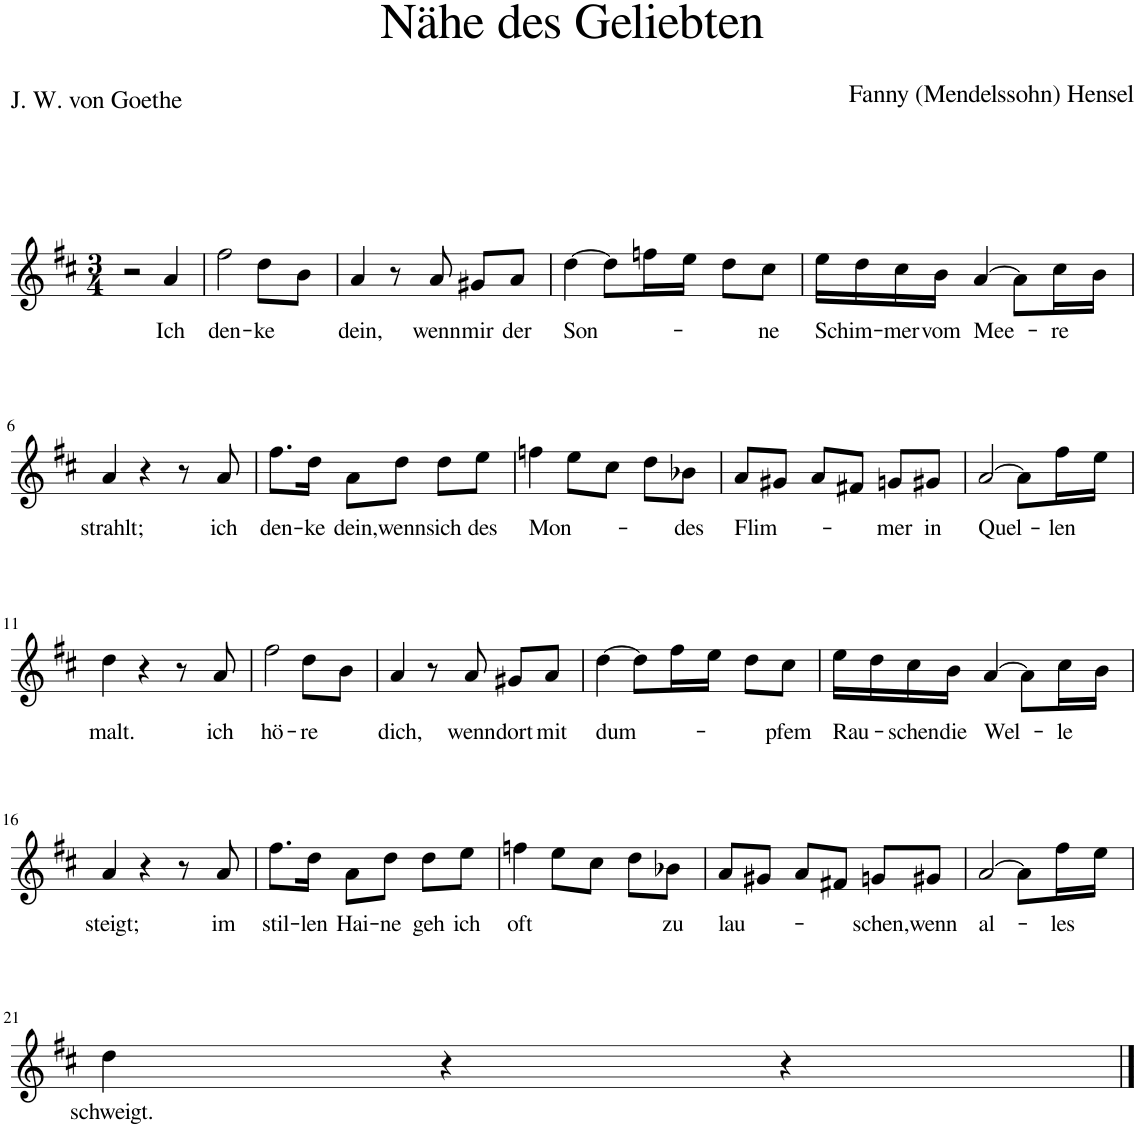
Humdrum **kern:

**kern	**text
*part1	*part1
*staff1	*staff1
*I"Piano	*
*I'Pno	*
*clefG2	*
*k[f#c#]	*
*M3/4	*
=1	=1
2r	.
!	!LO:LY:b
4a/	Ich
=2	=2
!	!LO:LY:b
2ff#\	den-
!	!LO:LY:b
8dd\L	-ke
8b\J	.
=3	=3
!	!LO:LY:b
4a/	dein,
8r	.
!	!LO:LY:b
8a/	wenn
!	!LO:LY:b
8g#X/L	mir
!	!LO:LY:b
8a/J	der
=4	=4
!	!LO:LY:b
[4dd\	Son-
8dd\L]	.
16ffn\L	.
16ee\JJ	.
8dd\L	.
!	!LO:LY:b
8cc#\J	-ne
=5	=5
!	!LO:LY:b
16ee\LL	Schim-
16dd\	.
!	!LO:LY:b
16cc#\	-mer
!	!LO:LY:b
16b\JJ	vom
!	!LO:LY:b
[4a/	Mee-
8a\L]	.
!	!LO:LY:b
16cc#\L	-re
16b\JJ	.
!!LO:LB:g=z
=6	=6
!	!LO:LY:b
4a/	strahlt;
4r	.
8r	.
!	!LO:LY:b
8a/	ich
=7	=7
!	!LO:LY:b
8.ff#\L	den-
!	!LO:LY:b
16dd\Jk	-ke
!	!LO:LY:b
8a\L	dein,
!	!LO:LY:b
8dd\J	wenn
!	!LO:LY:b
8dd\L	sich
!	!LO:LY:b
8ee\J	des
=8	=8
!	!LO:LY:b
4ffn\	Mon-
8ee\L	.
8cc#\J	.
8dd\L	.
!	!LO:LY:b
8b-X\J	-des
=9	=9
!	!LO:LY:b
8a/L	Flim-
8g#X/J	.
8a/L	.
8f#X/J	.
!	!LO:LY:b
8gn/L	mer
!	!LO:LY:b
8g#X/J	in
=10	=10
!	!LO:LY:b
[2a/	Quel-
8a\L]	.
!	!LO:LY:b
16ff#\L	-len
16ee\JJ	.
!!LO:LB:g=z
=11	=11
!	!LO:LY:b
4dd\	malt.
4r	.
8r	.
!	!LO:LY:b
8a/	ich
=12	=12
!	!LO:LY:b
2ff#\	hö-
!	!LO:LY:b
8dd\L	-re
8b\J	.
=13	=13
!	!LO:LY:b
4a/	dich,
8r	.
!	!LO:LY:b
8a/	wenn
!	!LO:LY:b
8g#X/L	dort
!	!LO:LY:b
8a/J	mit
=14	=14
!	!LO:LY:b
[4dd\	dum-
8dd\L]	.
16ff#\L	.
16ee\JJ	.
8dd\L	.
!	!LO:LY:b
8cc#\J	-pfem
=15	=15
!	!LO:LY:b
16ee\LL	Rau-
16dd\	.
!	!LO:LY:b
16cc#\	-schen
!	!LO:LY:b
16b\JJ	die
!	!LO:LY:b
[4a/	Wel-
8a\L]	.
!	!LO:LY:b
16cc#\L	-le
16b\JJ	.
!!LO:LB:g=z
=16	=16
!	!LO:LY:b
4a/	steigt;
4r	.
8r	.
!	!LO:LY:b
8a/	im
=17	=17
!	!LO:LY:b
8.ff#\L	stil-
!	!LO:LY:b
16dd\Jk	-len
!	!LO:LY:b
8a\L	Hai-
!	!LO:LY:b
8dd\J	-ne
!	!LO:LY:b
8dd\L	geh
!	!LO:LY:b
8ee\J	ich
=18	=18
!	!LO:LY:b
4ffn\	oft
8ee\L	.
8cc#\J	.
8dd\L	.
!	!LO:LY:b
8b-X\J	zu
=19	=19
!	!LO:LY:b
8a/L	lau-
8g#X/J	.
8a/L	.
8f#X/J	.
!	!LO:LY:b
8gn/L	-schen,
!	!LO:LY:b
8g#X/J	wenn
=20	=20
!	!LO:LY:b
[2a/	al-
8a\L]	.
!	!LO:LY:b
16ff#\L	les
16ee\JJ	.
!!LO:LB:g=z
=21	=21
!	!LO:LY:b
4dd\	schweigt.
4r	.
4r	.
==	==
*-	*-
